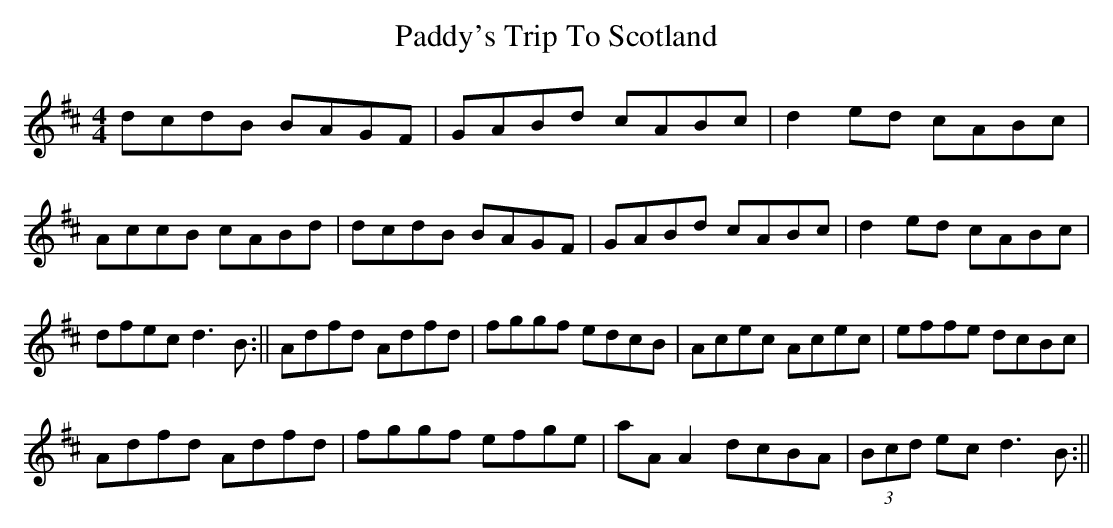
X:1
T:Paddy's Trip To Scotland
M:4/4
L:1/8
K:D
dcdB BAGF|GABd cABc|d2ed cABc|AccB cABd|\
dcdB BAGF|GABd cABc|d2ed cABc|dfec d3B:||\
Adfd Adfd|fggf edcB|Acec Acec|effe dcBc|
Adfd Adfd|fggf efge|aAA2 dcBA|(3Bcd ec d3B:||
